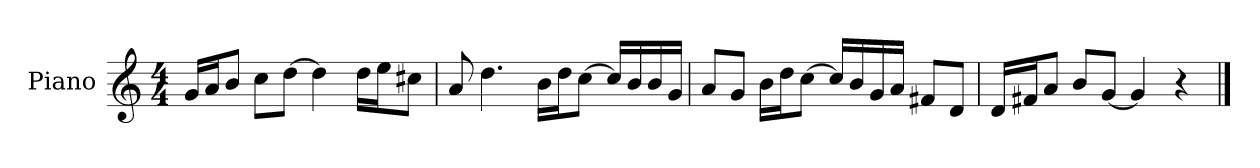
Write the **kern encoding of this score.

**kern
*part1
*staff1
*I"Piano
*I'P-no
*clefG2
*k[]
*M4/4
*MM90
=1
16g/LL
16a/J
8b/J
8cc\L
[8dd\J
4dd\]
16dd\LL
16ee\J
8cc#X\J
=2
8a/
4.dd\
16b\LL
16dd\J
[8cc\J
16cc/LL]
16b/
16b/
16g/JJ
=3
8a/L
8g/J
16b\LL
16dd\J
[8cc\J
16cc/LL]
16b/
16g/
16a/JJ
8f#X/L
8d/J
=4
16d/LL
16f#X/J
8a/J
8b/L
[8g/J
4g/]
4r
==
*-
